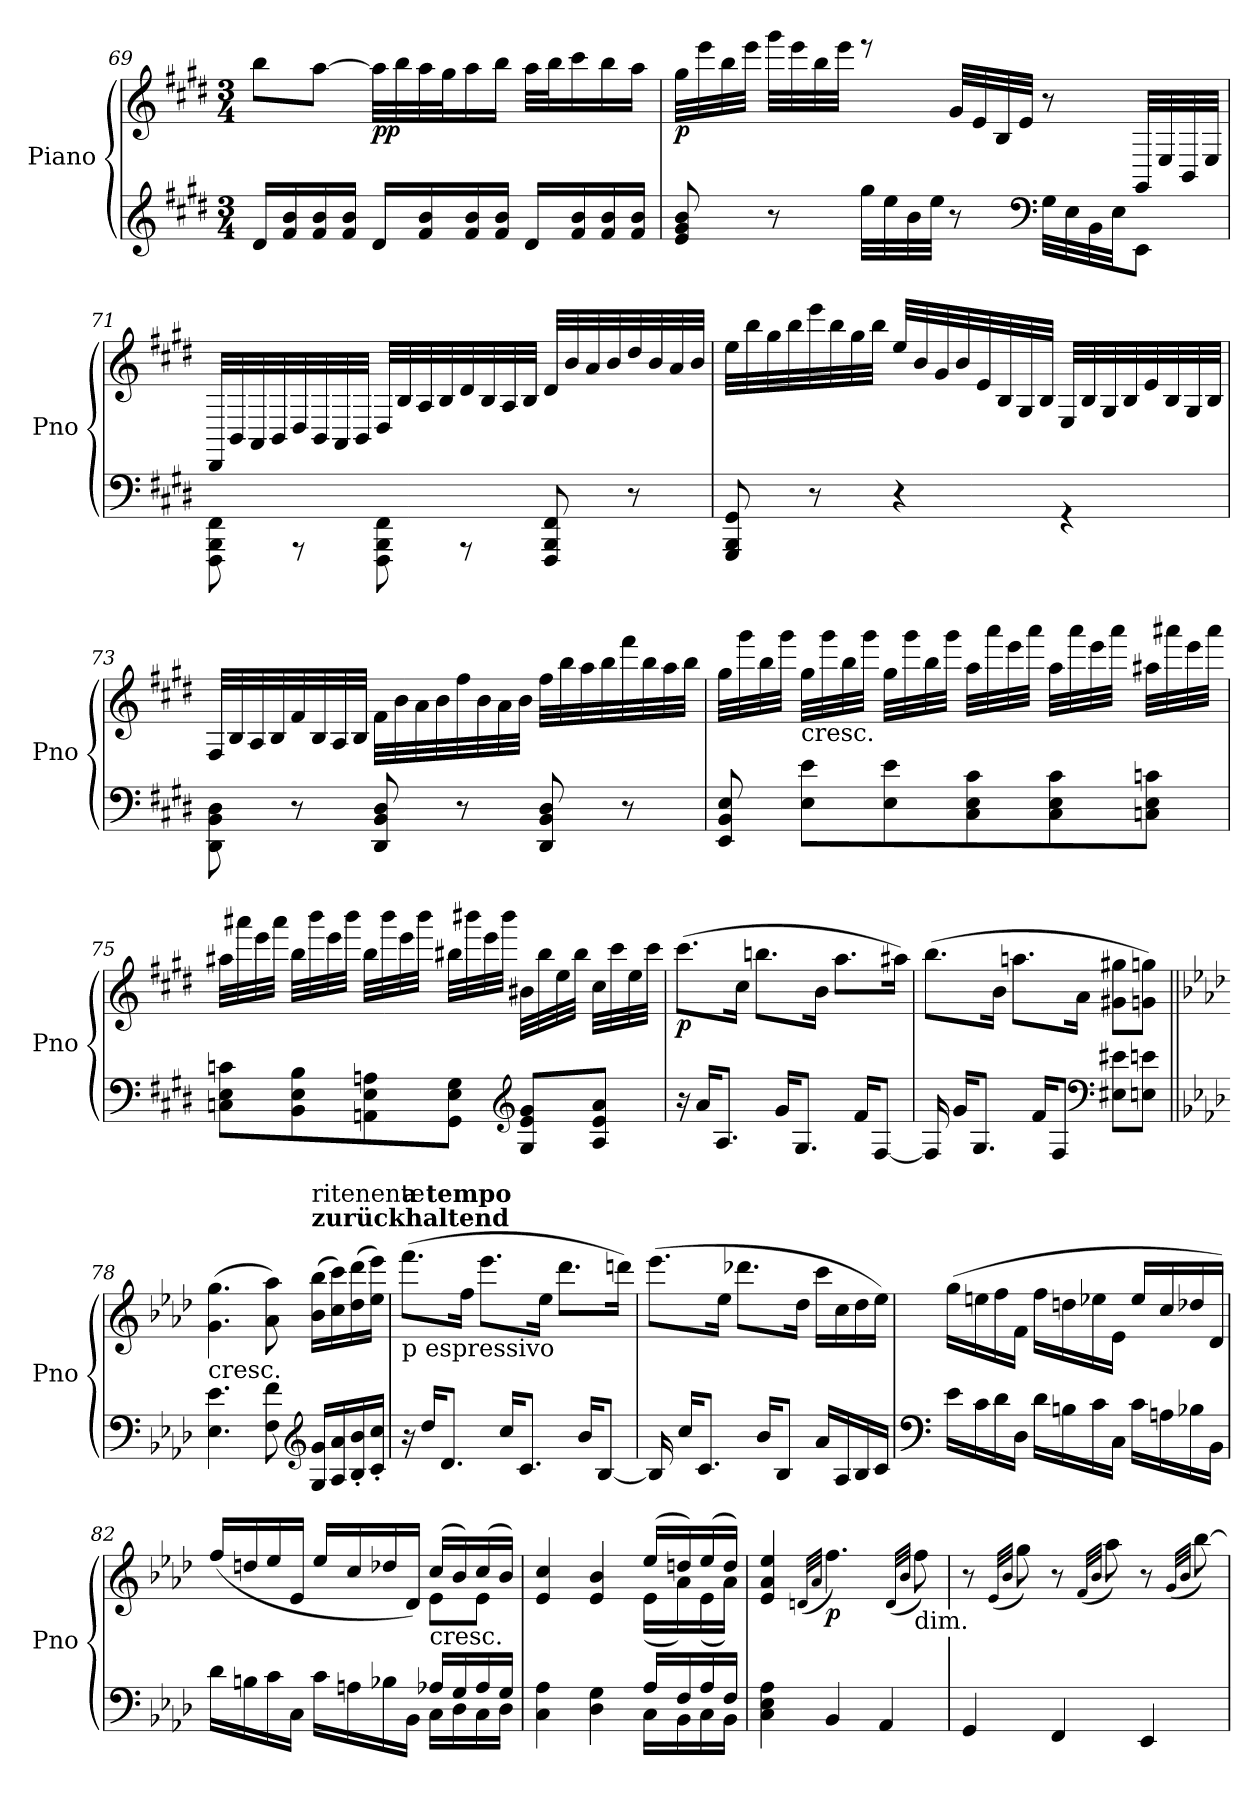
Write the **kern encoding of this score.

**kern	**kern	**dynam
*part1	*part1	*part1
*staff2	*staff1	*staff1/2
*I"Piano	*	*
*I'Pno	*	*
*clefG2	*clefG2	*
*k[f#c#g#d#]	*k[f#c#g#d#]	*
*E:	*E:	*
*M3/4	*M3/4	*
=69	=69	=69
16d#/LL	8bb\L	.
16f#/ 16b/	.	.
16f#/ 16b/	[8aa\J	.
16f#/ 16b/JJ	.	.
!	!	!LO:DY:b
16d#/LL	32aa\LLL]	pp
.	32bb\	.
16f#/ 16b/	32aa\	.
.	32gg#\J	.
16f#/ 16b/	16aa\	.
16f#/ 16b/JJ	16bb\JJ	.
16d#/LL	32aa\LLL	.
.	32bb\J	.
16f#/ 16b/	16ccc#\	.
16f#/ 16b/	16bb\	.
16f#/ 16b/JJ	16aa\JJ	.
=70	=70	=70
!	!	!LO:DY:b
8e/ 8g#/ 8b/	32gg#\LLL	p
.	32eee\	.
.	32bb\	.
.	32eee\JJJ	.
8r	32ggg#\LLL	.
.	32eee\	.
.	32bb\	.
.	32eee\JJJ	.
32gg#\LLL	8reee	.
32ee\	.	.
32b\	.	.
32ee\JJJ	.	.
8r	32g#/LLL	.
.	32e/	.
.	32B/	.
.	32e/JJJ	.
*clefF4	*	*
32G#\LLL	8r	.
32E\	.	.
32BB\	.	.
32E\JJ	.	.
8EE\J	32GG#/LLL	.
.	32E/	.
.	32BB/	.
.	32E/JJJ	.
=71	=71	=71
8FFF#\ 8BBB\ 8FF#\	32DD#/LLL	.
.	32BB/	.
.	32AA/	.
.	32BB/	.
8rAAA	32D#/	.
.	32BB/	.
.	32AA/	.
.	32BB/JJJ	.
8FFF#\ 8BBB\ 8FF#\	32D#/LLL	.
.	32B/	.
.	32A/	.
.	32B/	.
8rAAA	32d#/	.
.	32B/	.
.	32A/	.
.	32B/JJJ	.
8FFF#/ 8BBB/ 8FF#/	32d#/LLL	.
.	32b/	.
.	32a/	.
.	32b/	.
8r	32dd#/	.
.	32b/	.
.	32a/	.
.	32b/JJJ	.
=72	=72	=72
8GGG#/ 8BBB/ 8GG#/	32ee\LLL	.
.	32bb\	.
.	32gg#\	.
.	32bb\	.
8r	32eee\	.
.	32bb\	.
.	32gg#\	.
.	32bb\JJJ	.
4r	32ee/LLL	.
.	32b/	.
.	32g#/	.
.	32b/	.
.	32e/	.
.	32B/	.
.	32G#/	.
.	32B/JJJ	.
4rGG	32E/LLL	.
.	32B/	.
.	32G#/	.
.	32B/	.
.	32e/	.
.	32B/	.
.	32G#/	.
.	32B/JJJ	.
=73	=73	=73
8DD#\ 8BB\ 8D#\	32F#/LLL	.
.	32B/	.
.	32A/	.
.	32B/	.
8r	32f#/	.
.	32B/	.
.	32A/	.
.	32B/JJJ	.
8DD#/ 8BB/ 8D#/	32f#\LLL	.
.	32b\	.
.	32a\	.
.	32b\	.
8r	32ff#\	.
.	32b\	.
.	32a\	.
.	32b\JJJ	.
8DD#/ 8BB/ 8D#/	32ff#\LLL	.
.	32bb\	.
.	32aa\	.
.	32bb\	.
8r	32fff#\	.
.	32bb\	.
.	32aa\	.
.	32bb\JJJ	.
=74	=74	=74
8EE/ 8BB/ 8E/	32gg#\LLL	.
.	32ggg#\	.
.	32bb\	.
.	32ggg#\JJJ	.
!	!LO:TX:b:t=cresc.	!
8E\ 8e\L	32gg#\LLL	.
.	32ggg#\	.
.	32bb\	.
.	32ggg#\JJJ	.
8E\ 8e\	32gg#\LLL	.
.	32ggg#\	.
.	32bb\	.
.	32ggg#\JJJ	.
8C#\ 8E\ 8c#\	32aa\LLL	.
.	32aaa\	.
.	32eee\	.
.	32aaa\JJJ	.
8C#\ 8E\ 8c#\	32aa\LLL	.
.	32aaa\	.
.	32eee\	.
.	32aaa\JJJ	.
8Cn\ 8E\ 8cn\J	32aa#X\LLL	.
.	32aaa#X\	.
.	32eee\	.
.	32aaa#\JJJ	.
=75	=75	=75
8Cn\ 8E\ 8cn\L	32aa#X\LLL	.
.	32aaa#X\	.
.	32eee\	.
.	32aaa#\JJJ	.
8BB\ 8E\ 8B\	32bb\LLL	.
.	32bbb\	.
.	32eee\	.
.	32bbb\JJJ	.
8AAn\ 8E\ 8An\	32bb\LLL	.
.	32bbb\	.
.	32eee\	.
.	32bbb\JJJ	.
8GG#\ 8E\ 8G#\J	32bb#X\LLL	.
.	32bbb#X\	.
.	32eee\	.
.	32bbb#\JJJ	.
*clefG2	*	*
8G#/ 8e/ 8g#/L	32b#X\LLL	.
.	32bb#\	.
.	32ee\	.
.	32bb#\JJJ	.
8A/ 8e/ 8a/J	32cc#\LLL	.
.	32ccc#\	.
.	32ee\	.
.	32ccc#\JJJ	.
=76	=76	=76
!	!	!LO:DY:b
16r	(>8.ccc#\L	p
16a/KL	.	.
8.A/J	.	.
.	16cc#\Jk	.
.	8.bbn\L	.
16g#/KL	.	.
8.G#/J	.	.
.	16b\Jk	.
.	8.aa\L	.
16f#/KL	.	.
[8F#/J	.	.
.	16aa#X\Jk)	.
=77	=77	=77
16F#/]	(>8.bb\L	.
16g#/KL	.	.
8.G#/J	.	.
.	16b\Jk	.
.	8.aan\L	.
16f#/KL	.	.
8F#/J	.	.
.	16a\Jk	.
*clefF4	*	*
8E#X\ 8e#X\L	8g#X\ 8gg#X\L	.
8En\ 8en\J	8gn\ 8ggn\J)	.
=78||	=78||	=78||
*k[b-e-a-d-]	*k[b-e-a-d-]	*
*A-:	*A-:	*
!	!LO:TX:b:t=cresc.	!
4.E-\ 4.e-\	(>4.g\ 4.gg\	.
8F\ 8f\	8a-\ 8aa-\)	.
*clefG2	*	*
!	!LO:TX:a:B:t=zurückhaltend	!
!	!LO:TX:a:t=ritenente	!
16G/ 16g/LL	(>16b-\ 16bb-\LL	.
16A-/ 16a-/	16cc\ 16ccc\)	.
16B-/' 16b-/'	(>16dd-\ 16ddd-\	.
16c/' 16cc/'JJ	16ee-\ 16eee-\JJ)	.
=79	=79	=79
!	!LO:TX:a:B:t=a tempo	!
!	!LO:TX:b:t=p espressivo	!
16r	(>8.fff\L	.
16dd-/KL	.	.
8.d-/J	.	.
.	16ff\Jk	.
.	8.eee-\L	.
16cc/KL	.	.
8.c/J	.	.
.	16ee-\Jk	.
.	8.ddd-\L	.
16b-/KL	.	.
[8B-/J	.	.
.	16dddn\Jk)	.
=80	=80	=80
16B-/]	(>8.eee-\L	.
16cc/KL	.	.
8.c/J	.	.
.	16ee-\Jk	.
.	8.ddd-X\L	.
16b-/KL	.	.
8B-/J	.	.
.	16dd-\Jk	.
16a-/LL	16ccc\LL	.
16A-/	16cc\	.
16B-/	16dd-\	.
16c/JJ	16ee-\JJ)	.
=81	=81	=81
*clefF4	*	*
16e-\LL	(>16gg\LL	.
16c\	16een\	.
16d-\	16ff\	.
16D-\JJ	16f\JJ	.
16d-\LL	16ff\LL	.
16Bn\	16ddn\	.
16c\	16ee-X\	.
16C\JJ	16e-\JJ	.
16c\LL	16ee-/LL	.
16An\	16cc/	.
16B-X\	16dd-X/	.
16BB-\JJ	16d-/JJ)	.
=82	=82	=82
*^	*^	*
16d-\LL	2ryy	(>16ff/LL	2ryy	.
16Bn\	.	16ddn/	.	.
16c\	.	16ee-/	.	.
16C\JJ	.	16e-/JJ	.	.
16c\LL	.	16ee-/LL	.	.
16An\	.	16cc/	.	.
16B-X\	.	16dd-X/	.	.
16BB-\JJ	.	16d-/JJ)	.	.
!	!	!LO:TX:b:t=cresc.	!	!
16A-X/LL	16C\LL	(>16cc/LL	8e-\L	.
16G/	16D-\	16b-/)	.	.
16A-/	16C\	(>16cc/	8e-\J	.
16G/JJ	16D-\JJ	16b-/JJ)	.	.
=83	=83	=83	=83	=83
4C\ 4A-\	2ryy	4e-/ 4cc/	2ryy	.
4D-\ 4G\	.	4e-/ 4b-/	.	.
16A-/LL	16C\LL	(>16ee-/LL	(<16e-\LL	.
16F/	16BB-\	16ddn/)	16a-\)	.
16A-/	16C\	(>16ee-/	(<16e-\	.
16F/JJ	16BB-\JJ	16dd/JJ)	16a-\JJ)	.
*v	*v	*	*	*
*	*v	*v	*
=84	=84	=84
4C\ 4E-\ 4A-\	4e-/ 4a-/ 4ee-/	.
.	(<32qdn/LLL	.
.	32qa-/JJJ	.
!	!	!LO:DY:b
4BB-/	4.ff\)	p
4AA-/	.	.
.	(<32qd/LLL	.
.	32qb-/JJJ	.
!	!LO:TX:b:t=dim.	!
.	8ff\)	.
=85	=85	=85
4GG/	8r	.
.	(<32qe-/LLL	.
.	32qb-/JJJ	.
.	8gg\)	.
4FF/	8r	.
.	(<32qf/LLL	.
.	32qb-/JJJ	.
.	8aa-\)	.
4EE-/	8r	.
.	(<32qg/LLL	.
.	32qb-/JJJ	.
.	[8bb-\)	.
=	=	=
*-	*-	*-
